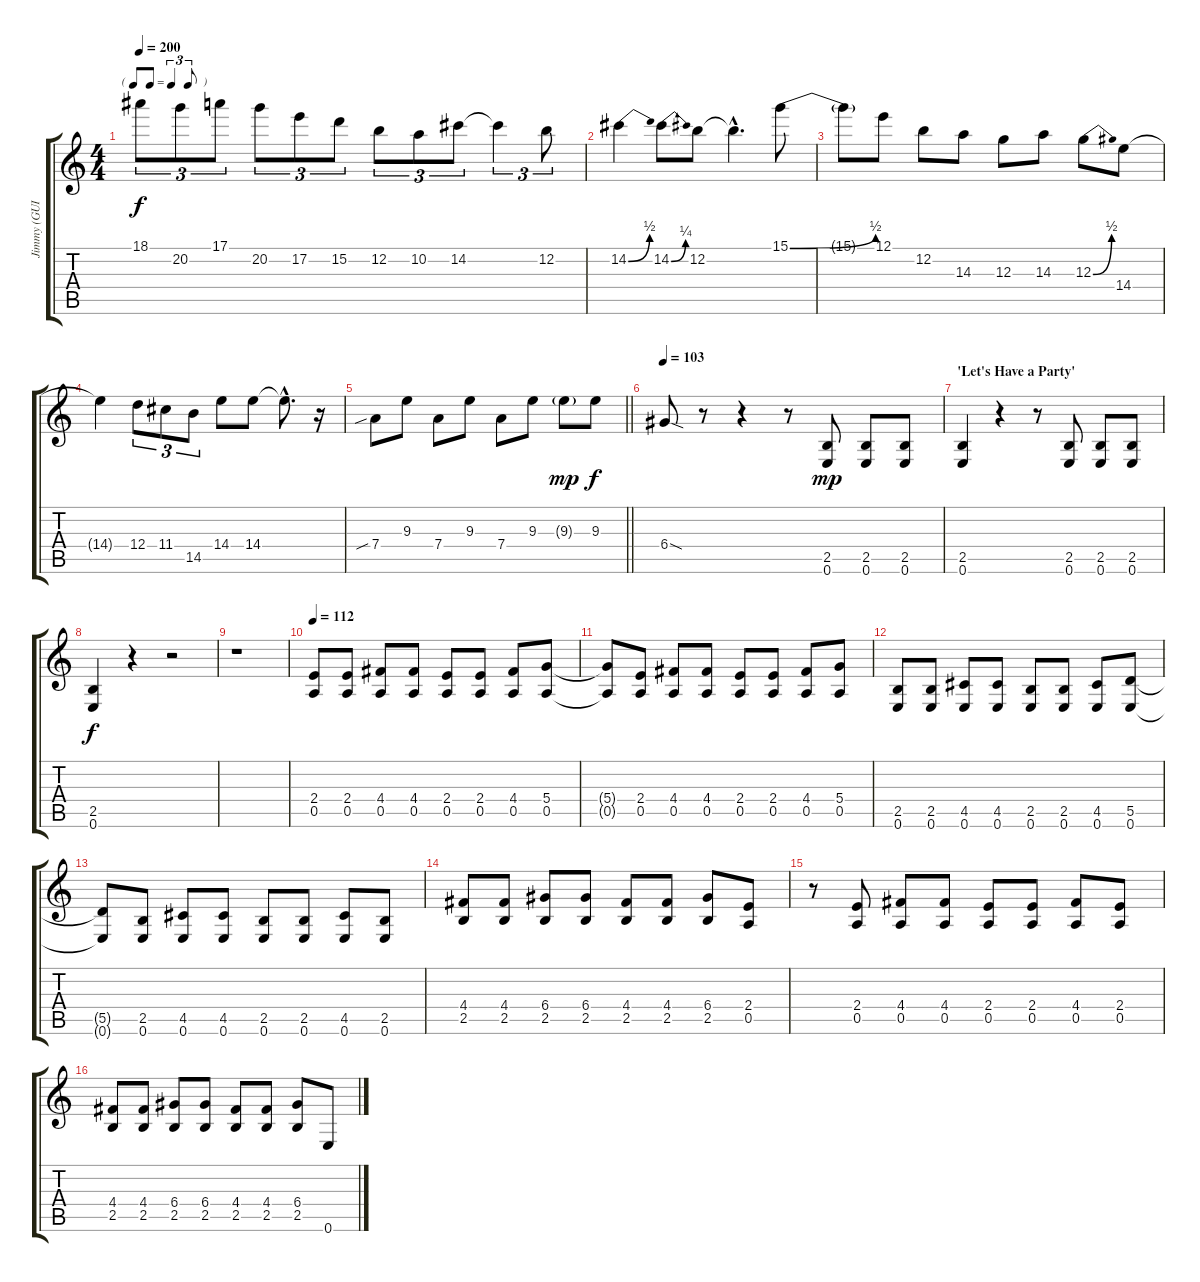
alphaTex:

\track ("Jimmy (GUITAR)" "Jimmy (GUI") {instrument distortionguitar}
\staff {score tabs}
\tuning (E4 B3 G3 D3 A2 E2) {hide}
\ts (4 4)
\tf triplet8th
\tempo 200
\clef g2
\ks c
18.1.8{tu (3 2) dy f} 20.2.8{tu (3 2)} 17.1.8{tu (3 2)} 20.2.8{tu (3 2)} 17.2.8{tu (3 2)} 15.2.8{tu (3 2)} 12.2.8{tu (3 2)} 10.2.8{tu (3 2)} 14.2.8{tu (3 2)} 14.2{t}.4{tu (3 2)} 12.2.8{tu (3 2)} |
14.2{be (bend 0 0 60 2)}.4 14.2{be (bend 0 0 60 1)}.8 12.2.8 12.2{hac t}.4{d} 15.1{be (bend 0 0 60 2)}.8 |
15.1{t}.8 12.1.8 12.2.8 14.3.8 12.3.8 14.3.8 12.3{be (bend 0 0 60 2)}.8 14.4.8 |
14.4{t}.4 12.4.8{tu (3 2)} 11.4.8{tu (3 2)} 14.5.8{tu (3 2)} 14.4.8 14.4.8 14.4{hac t}.8{d} r.16 |
\barLineRight lightlight
7.4{sib}.8 9.3.8 7.4.8 9.3.8 7.4.8 9.3.8 9.3{g}.8{dy mp} 9.3.8{dy f} |
\tempo 103
6.4{sod}.8 r.8 r.4 r.8 (2.5 0.6).8{dy mp} (2.5 0.6).8 (2.5 0.6).8 |
\section ("" "'Let's Have a Party'")
(2.5 0.6).4 r.4 r.8 (2.5 0.6).8 (2.5 0.6).8 (2.5 0.6).8 |
(2.5 0.6).4{dy f} r.4 r.2 |
r.1 |
\tempo 112
(2.4 0.5).8 (2.4 0.5).8 (4.4 0.5).8 (4.4 0.5).8 (2.4 0.5).8 (2.4 0.5).8 (4.4 0.5).8 (5.4 0.5).8 |
(5.4{t} 0.5{t}).8 (2.4 0.5).8 (4.4 0.5).8 (4.4 0.5).8 (2.4 0.5).8 (2.4 0.5).8 (4.4 0.5).8 (5.4 0.5).8 |
(2.5 0.6).8 (2.5 0.6).8 (4.5 0.6).8 (4.5 0.6).8 (2.5 0.6).8 (2.5 0.6).8 (4.5 0.6).8 (5.5 0.6).8 |
(5.5{t} 0.6{t}).8 (2.5 0.6).8 (4.5 0.6).8 (4.5 0.6).8 (2.5 0.6).8 (2.5 0.6).8 (4.5 0.6).8 (2.5 0.6).8 |
(4.4 2.5).8 (4.4 2.5).8 (6.4 2.5).8 (6.4 2.5).8 (4.4 2.5).8 (4.4 2.5).8 (6.4 2.5).8 (2.4 0.5).8 |
r.8 (2.4 0.5).8 (4.4 0.5).8 (4.4 0.5).8 (2.4 0.5).8 (2.4 0.5).8 (4.4 0.5).8 (2.4 0.5).8 |
(4.4 2.5).8 (4.4 2.5).8 (6.4 2.5).8 (6.4 2.5).8 (4.4 2.5).8 (4.4 2.5).8 (6.4 2.5).8 0.6.8
